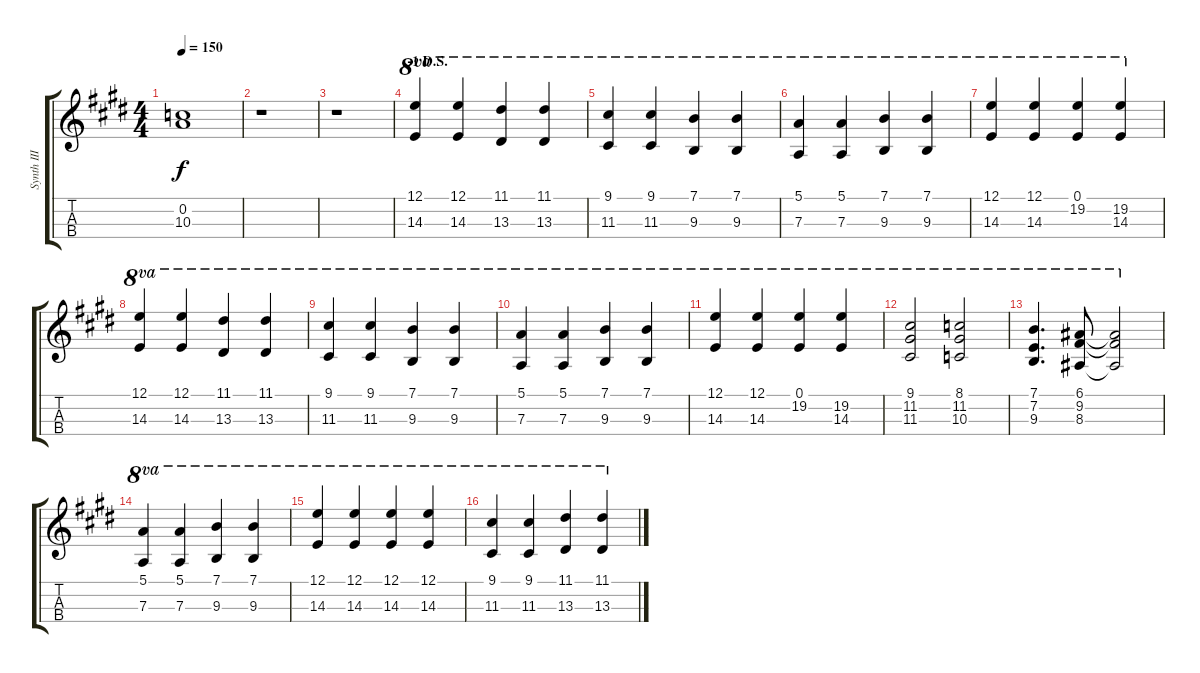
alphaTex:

\track ("Synth III (Strings)" "Synth III ") {instrument stringensemble1}
\staff {score tabs}
\tuning (E5 A4 D4 G3) {hide}
\ts (4 4)
\tempo 150
\clef g2
\ks e
(0.2{t} 10.3).1{dy f} |
r.1 |
r.1 |
\section ("" "-1 D.S.")
(12.1 14.3).4{ot 8va} (12.1 14.3).4{ot 8va} (11.1 13.3).4{ot 8va} (11.1 13.3).4{ot 8va} |
(9.1 11.3).4{ot 8va} (9.1 11.3).4{ot 8va} (7.1 9.3).4{ot 8va} (7.1 9.3).4{ot 8va} |
(5.1 7.3).4{ot 8va} (5.1 7.3).4{ot 8va} (7.1 9.3).4{ot 8va} (7.1 9.3).4{ot 8va} |
(12.1 14.3).4{ot 8va} (12.1 14.3).4{ot 8va} (0.1 19.2).4{ot 8va} (19.2 14.3).4{ot 8va} |
(12.1 14.3).4{ot 8va} (12.1 14.3).4{ot 8va} (11.1 13.3).4{ot 8va} (11.1 13.3).4{ot 8va} |
(9.1 11.3).4{ot 8va} (9.1 11.3).4{ot 8va} (7.1 9.3).4{ot 8va} (7.1 9.3).4{ot 8va} |
(5.1 7.3).4{ot 8va} (5.1 7.3).4{ot 8va} (7.1 9.3).4{ot 8va} (7.1 9.3).4{ot 8va} |
(12.1 14.3).4{ot 8va} (12.1 14.3).4{ot 8va} (0.1 19.2).4{ot 8va} (19.2 14.3).4{ot 8va} |
(9.1 11.2 11.3).2{ot 8va} (8.1 11.2 10.3).2{ot 8va} |
(7.1 7.2 9.3).4{d ot 8va} (6.1 9.2 8.3).8{ot 8va} (6.1{t} 9.2{t} 8.3{t}).2{ot 8va} |
(5.1 7.3).4{ot 8va} (5.1 7.3).4{ot 8va} (7.1 9.3).4{ot 8va} (7.1 9.3).4{ot 8va} |
(12.1 14.3).4{ot 8va} (12.1 14.3).4{ot 8va} (12.1 14.3).4{ot 8va} (12.1 14.3).4{ot 8va} |
(9.1 11.3).4{ot 8va} (9.1 11.3).4{ot 8va} (11.1 13.3).4{ot 8va} (11.1 13.3).4{ot 8va}
